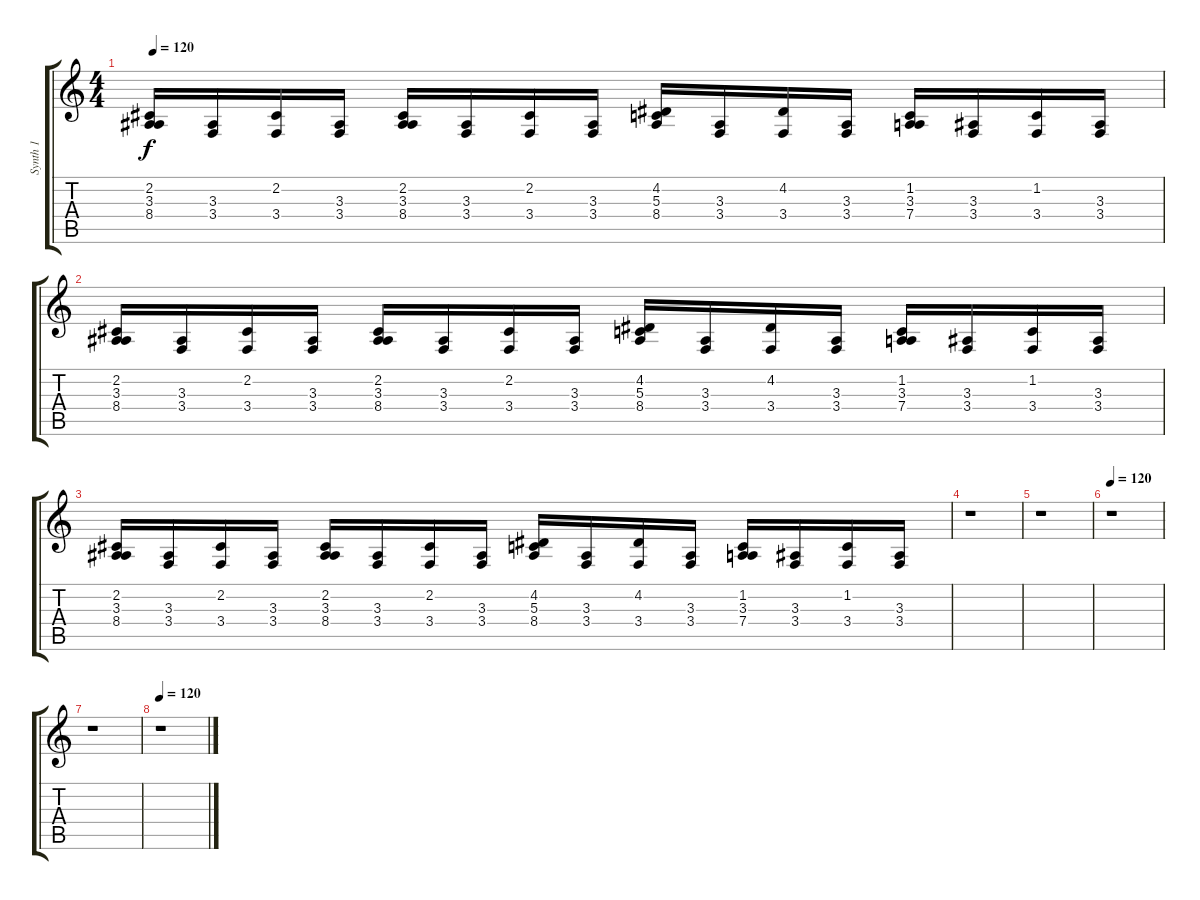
\track ("Synth 1" "Synth 1") {instrument churchorgan}
\staff {score tabs}
\tuning (E4 B3 G3 D3 A2 E2) {hide}
\ts (4 4)
\tempo 120
\clef g2
\ks c
(2.2 3.3 8.4).16{dy f} (3.3 3.4).16 (2.2 3.4).16 (3.3 3.4).16 (2.2 3.3 8.4).16 (3.3 3.4).16 (2.2 3.4).16 (3.3 3.4).16 (4.2 5.3 8.4).16 (3.3 3.4).16 (4.2 3.4).16 (3.3 3.4).16 (1.2 3.3 7.4).16 (3.3 3.4).16 (1.2 3.4).16 (3.3 3.4).16 |
(2.2 3.3 8.4).16 (3.3 3.4).16 (2.2 3.4).16 (3.3 3.4).16 (2.2 3.3 8.4).16 (3.3 3.4).16 (2.2 3.4).16 (3.3 3.4).16 (4.2 5.3 8.4).16 (3.3 3.4).16 (4.2 3.4).16 (3.3 3.4).16 (1.2 3.3 7.4).16 (3.3 3.4).16 (1.2 3.4).16 (3.3 3.4).16 |
(2.2 3.3 8.4).16 (3.3 3.4).16 (2.2 3.4).16 (3.3 3.4).16 (2.2 3.3 8.4).16 (3.3 3.4).16 (2.2 3.4).16 (3.3 3.4).16 (4.2 5.3 8.4).16 (3.3 3.4).16 (4.2 3.4).16 (3.3 3.4).16 (1.2 3.3 7.4).16 (3.3 3.4).16 (1.2 3.4).16 (3.3 3.4).16 |
r.1 |
r.1 |
\tempo 120
r.1 |
r.1 |
\tempo 120
r.1
